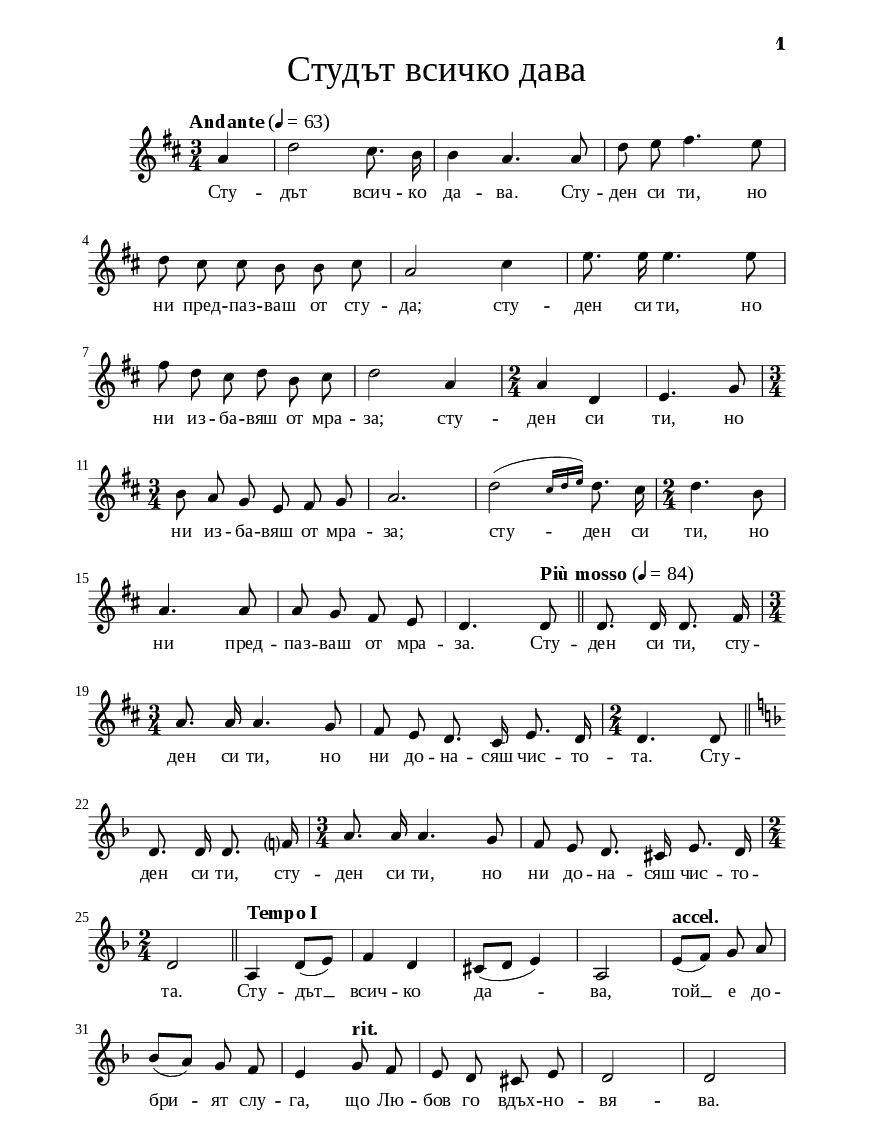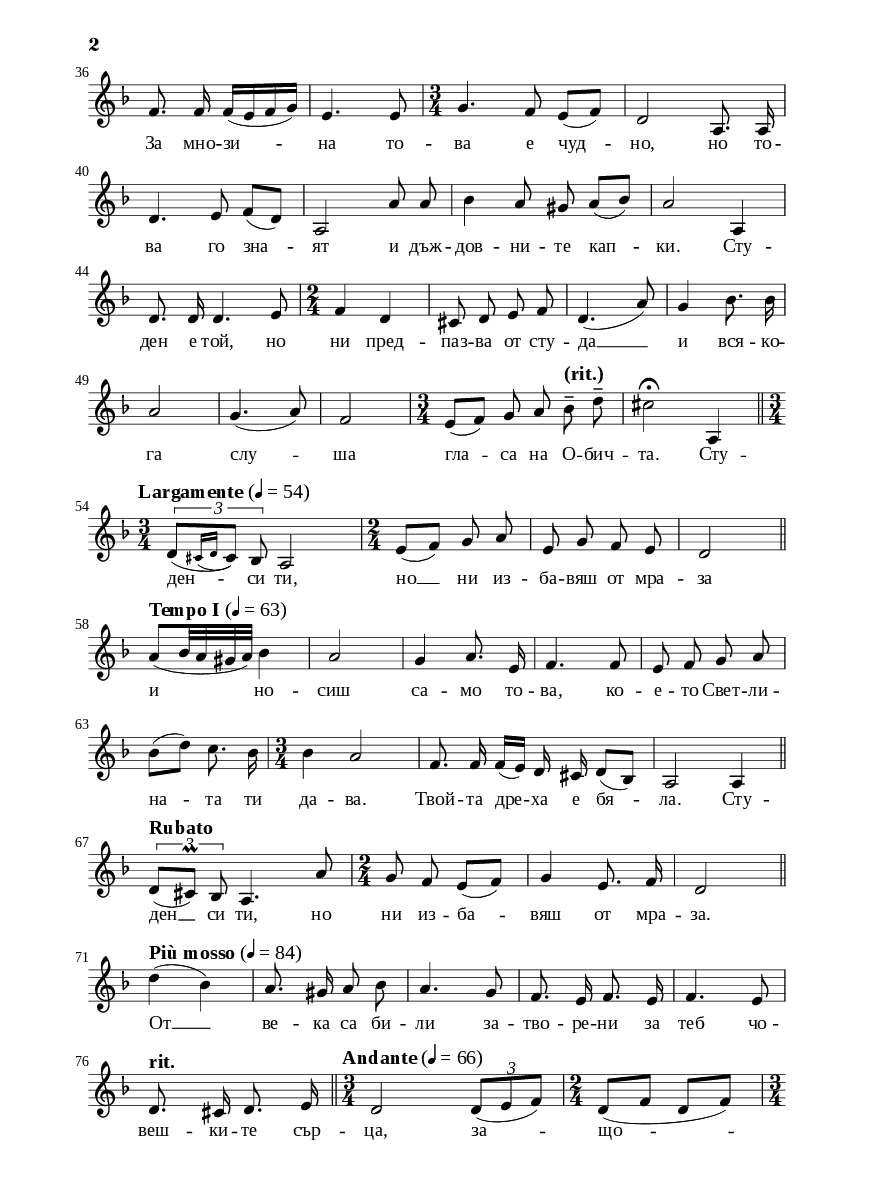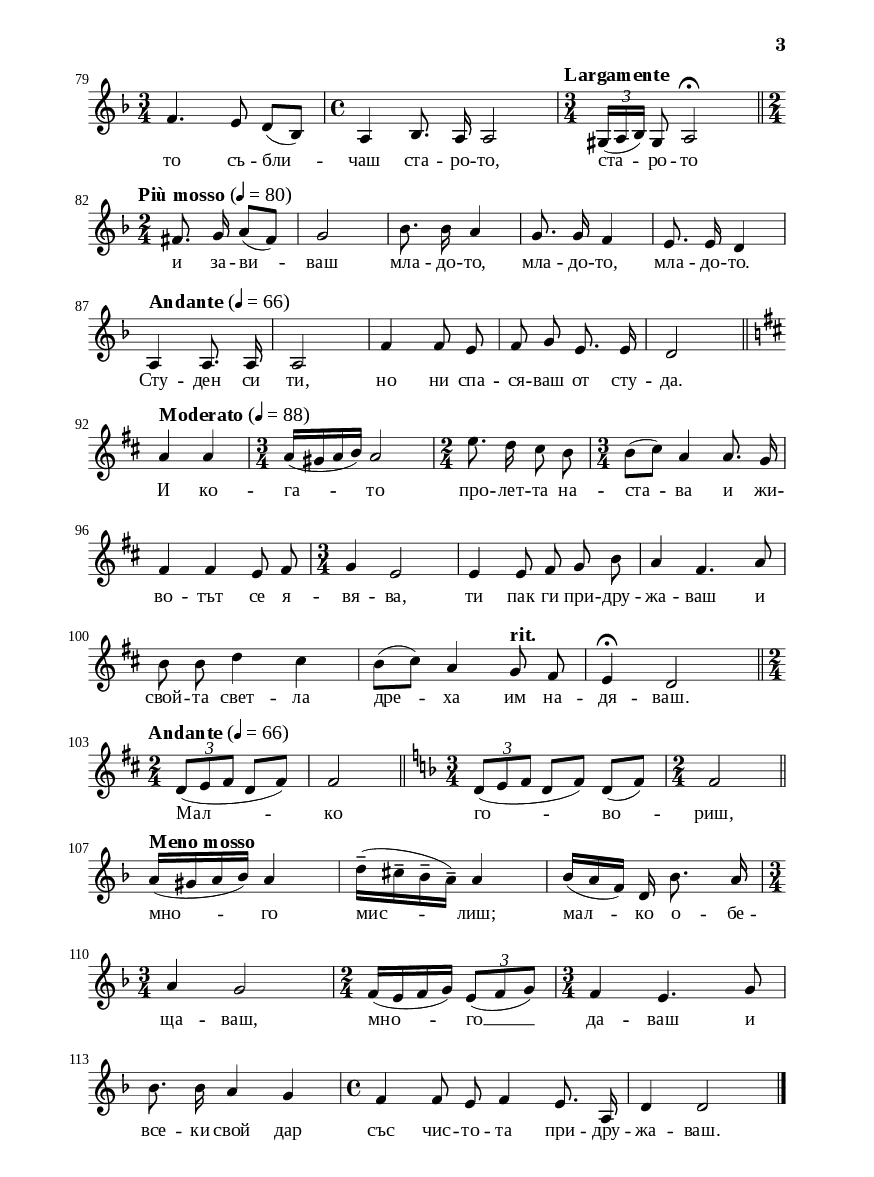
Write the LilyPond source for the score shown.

\version "2.24.4"

\include "include/globals.ily"

\bookpart {
  \label #'ref126
  \tocItem \markup "Студът всичко дава"
  \paper {
    print-all-headers = ##t
    print-page-number = ##t
    print-first-page-number = ##t


    % put page numbers on the top and change the font style.
    oddHeaderMarkup = \markup
    \fill-line {
      ""
      \unless \on-first-page-of-part \fromproperty #'header:instrument
      \if \should-print-page-number \abs-fontsize #7 { \number \fromproperty #'page:page-number-string }
    }
    %% evenHeaderMarkup would inherit the value of
    %% oddHeaderMarkup if it were not defined here
    evenHeaderMarkup = \markup
    \fill-line {
      \if \should-print-page-number \abs-fontsize #7 { \number \fromproperty #'page:page-number-string }
      \unless \on-first-page-of-part \fromproperty #'header:instrument
      ""
    }

    oddFooterMarkup = \markup ""

    evenFooterMarkup = ""
    left-margin = 1.5\cm
    right-margin = 1.5\cm
    top-margin = 1\cm
    bottom-margin = 1.2\cm
    ragged-bottom = ##t % do not spread the staves to fill the whole vertical space
    top-markup-spacing.basic-distance = 0\mm % margin between page number and system for the first page
    top-system-spacing.basic-distance = 10\mm % margin between page number and system for the other pages

    % change distance between staves
    system-system-spacing =
    #'((basic-distance . 14.5)
       (minimum-distance . 6)
       (padding . 2)
       (stretchability . 12))
  }
  \score {
    \include "include/score-layout.ily"

    \new Voice \absolute {
      \clef treble
      \key d \major
      \time 3/4
      \tempoFunc "Andante" 4 "63"
      \autoBeamOff
      \partial 4
      a'4 | % 2
      d''2  cis''8.  b'16 | % 3
      b'4  a'4.  a'8 | % 4
      d''8  e''8  fis''4.  e''8
      \break | % 5
      d''8  cis''8  cis''8  b'8
      b'8  cis''8 | % 6
      a'2  cis''4 | % 7
      e''8.  e''16  e''4.  e''8
      \break | % 8
      fis''8  d''8  cis''8  d''8
      b'8  cis''8 | % 9
      d''2  a'4 |
      \time 2/4  |
      a'4  d'4 | % 11
      e'4.  g'8 \break | % 12
      \time 3/4  | % 12
      b'8  a'8  g'8  e'8  fis'8
      g'8 | % 13
      a'2. | % 14

      \afterGrace 32/33 d''2 ( {
        cis''16  [  d''16
        e''16 ] )
      }  d''8.  cis''16 | % 15

      \time 2/4  | % 15
      d''4.  b'8 \break | % 16
      a'4.  a'8 | % 17
      a'8  g'8  fis'8  e'8 | % 18
      d'4. \tempoFunc "Più mosso" 4 "84" d'8 | \bar "||" % 19
      d'8.  d'16  d'8.  fis'16 \break |
      \time 3/4  |
      a'8.  a'16  a'4.  g'8 | % 21
      fis'8  e'8  d'8.  cis'16  e'8.
      d'16 | % 22
      \time 2/4  | % 22
      d'4.  d'8 \break | \bar "||"  % 23
      \key d \minor d'8.  d'16  d'8.  f'?16 | % 24
      \time 3/4  | % 24
      a'8.  a'16  a'4.  g'8 | % 25
      f'8  e'8  d'8.  cis'16  e'8.
      d'16  % 26
      \break | % 27
      \time 2/4  | % 26
      d'2 \bar "||"
      | % 27
      \tempo "Tempo I" a4  d'8 ( [  e'8 ) ] | % 28
      f'4  d'4 | % 29
      cis'8 ( [  d'8 ]  e'4 ) |
      a2 | % 31
      \tempo "accel." e'8 ( [ f'8 ) ]
      g'8  a'8 \break | % 32
      bes'8 ( [  a'8 ) ]  g'8  f'8 | % 33
      e'4  \tempo "rit."g'8 f'8 | % 34
      e'8  d'8  cis'8  e'8 | % 35
      d'2 | % 36
      d'2 \break | % 37
      f'8.  f'16  f'16 ( [  e'16  f'16
      g'16 ) ] | % 38
      e'4.  e'8 | % 39
      \time 3/4  | % 39
      g'4.  f'8  e'8 ( [  f'8 ) ] |
      d'2  a8.  a16 \break | % 41
      d'4.  e'8  f'8 ( [  d'8 ) ] | % 42
      a2  a'8  a'8 | % 43
      bes'4  a'8  gis'8  a'8 ( [
      bes'8 ) ] | % 44
      a'2  a4 | % 45
      d'8.  d'16  d'4.  e'8 | % 46
      \time 2/4  | % 46
      f'4  d'4 | % 47
      cis'8  d'8  e'8  f'8 | % 48
      d'4. (  a'8 ) | % 49
      g'4  bes'8.  bes'16 \break |
      a'2 | % 51
      g'4. (  a'8 ) | % 52
      f'2 | % 53
      \time 3/4  | % 53
      e'8 ( [  f'8 ) ]  g'8  a'8
      \tempo "(rit.)" bes'8 -- d''8 -- | % 54
      cis''2 ^\fermata  a4 \time 3/4 \break | \bar "||"  % 55

      \tempoFunc "Largamente" 4 "54"
      \times 2/3  {
        \once \override Slur.positions = #'(-1 . -3.2)
        d'8[ \=1( \grace { cis'16 \=2([ d'16 ]}  cis'8 \=1)\=2)] bes8
      }
      a2 | % 56
      \time 2/4  | % 56
      e'8 ( [  f'8 ) ]  g'8  a'8  | % 57
      e'8  g'8  f'8  e'8 | % 58
      d'2 \break \bar "||"  % 59
      \tempoFunc "Tempo I" 4 "63"
      a'8 ( [  bes'32  a'32  gis'32
      a'32 ) ]  bes'4 |
      a'2 | % 61
      g'4  a'8.  e'16 | % 62
      f'4.  f'8 | % 63
      e'8  f'8  g'8  a'8 \break | % 64
      bes'8 ( [  d''8 ) ]  c''8.
      bes'16 | % 65
      \time 3/4  | % 65
      bes'4  a'2 | % 66
      f'8.  f'16  f'16 ( [  e'16 ) ]
      d'16  cis'16  d'8 ( [  bes8 ) ] | % 67
      a2  a4 \break \bar "||"  % 68

      \times 2/3  {
        \tempo "Rubato" d'8 ( [ cis'8\prall ])
        bes8
      }
      a4. a'8
      | % 69
      \time 2/4  | % 69
      g'8 f'8  e'8 ( [
      f'8 ) ] |
      g'4  e'8.  f'16 | % 71
      d'2 \bar "||"
      \break | % 72

      \tempoFunc "Più mosso" 4 "84" d''4 (bes'4)  | % 73
      a'8. gis'16  a'8  bes'8
      | % 74
      a'4.  g'8 | % 75
      f'8.  e'16  f'8.  e'16 | % 76
      f'4.  e'8 \break | % 77
      \tempo"rit." d'8. cis'16  d'8.
      e'16 \bar "||"  % 78
      \time 3/4  | % 78
      \tempoFunc "Andante" 4 "66" d'2
      \times 2/3  {
        d'8 ( [  e'8  f'8 ) ]
      }
      | % 79
      \time 2/4  | % 79
      d'8 ( [  f'8 ]  d'8 [  f'8 ) ] \break |
      \time 3/4  |
      f'4.  e'8  d'8 ( [  bes8 ) ] | % 81
      \time 4/4  | % 81
      a4  bes8.  a16  a2 | % 82
      \time 3/4  | % 82
      \times 2/3  {
        \tempo "Largamente" gis16 ( [ a16
        bes16 )]
      }
      gis8  a2 ^\fermata \bar "||"
      \break | % 83
      \time 2/4  | % 83
      \tempoFunc "Più mosso" 4 "80" fis'8.  g'16  a'8 ( [
      fis'8 ) ] | % 84
      g'2 | % 85
      bes'8.  bes'16  a'4 | % 86
      g'8.  g'16  f'4 | % 87
      e'8.
      e'16
      d'4

      \stemNeutral
      \break | % 88
      \tempoFunc "Andante" 4 "66" a4  a8.  a16 | % 89
      a2 |
      f'4  f'8  e'8 | % 91
      f'8  g'8  e'8.  e'16 | % 92
      d'2 \bar "||"
      \break | % 93

      \key d \major | % 93
      \tempoFunc "Moderato" 4 "88" a'4  a'4 | % 94
      \time 3/4  | % 94
      a'16 ( [  gis'16  a'16  b'16 ) ]
      a'2 | % 95
      \time 2/4  | % 95
      e''8.  d''16  cis''8  b'8 | % 96
      \time 3/4  | % 96
      b'8 ( [  cis''8 ) ]  a'4  a'8.
      g'16 \break | % 97
      fis'4  fis'4  e'8  fis'8 | % 98
      \time 3/4 g'4  e'2 | % 99
      e'4  e'8  fis'8  g'8  b'8
      |
      a'4  fis'4.  a'8  \break | % 101
      b'8  b'8  d''4  cis''4 | % 102
      b'8 ( [  cis''8 ) ]  a'4  \tempo"rit."g'8 fis'8 | % 103
      | % 103
      e'4 ^\fermata  d'2 \bar "||" |
      \break % 104

      \time 2/4
      % 104
      \tempoFunc "Andante" 4 "66"
      \times 2/3  {
        d'8 ( [  e'8  fis'8 ]
      }

      %\once \override TextScript.extra-offset = #'(-1 . 1)
      d'8

      [  fis'8 ) ] | % 105
      fis'2 \bar "||"  % 106
      \key d \minor
      \time 3/4  | % 106

      \times 2/3  {
        d'8 ( [  e'8  f'8 ]
      }
      d'8 [  f'8 ) ]  d'8 ( [  f'8 ) ] | % 107
      \time 2/4  | % 107
      f'2 \break \bar "||"  % 108

      \tempo "Meno mosso" a'16 ( [  gis'16  a'16  bes'16 ) ]
      a'4 | % 109
      d''16-- ( [  cis''16--  bes'16--  a'16--
      ) ]  a'4 |
      bes'16 ( [  a'16  f'16 )]  d'16
      bes'8.  a'16 \break | % 111
      \time 3/4  | % 111
      a'4 g'2 | % 112
      \time 2/4  | % 112
      f'16 ( [  e'16  f'16  g'16 ) ]

      \times 2/3  {
        e'8 ( [  f'8  g'8 ) ]
      }
      | % 113
      \time 3/4  | % 113
      f'4  e'4.  g'8 \break | % 114
      bes'8.  bes'16  a'4  g'4 | % 115
      \time 4/4  | % 115
      f'4  f'8  e'8  f'4  e'8.
      a16 | % 116

      d'4  d'2 \bar "|."

    }

    \addlyrics {
      Сту -- дът всич -- ко да -- ва. Сту
      -- ден си ти, но ни пред -- паз --
      ваш от сту -- да; сту -- ден си
      ти, но ни из -- ба -- вяш от мра
      -- за; сту -- ден си ти, но ни из
      -- ба -- вяш от мра -- за; сту -- ден
      си ти, но ни пред --
      паз -- ваш от мра -- за. Сту -- ден
      си ти, сту -- ден си ти, но ни
      до -- на -- сяш чис -- то -- та. Сту
      -- ден си ти, сту -- ден си ти,
      но ни до -- на -- сяш чис -- то --
      та. Сту -- дът __  всич -- ко да
      --  ва, той __  е до -- бри
      -- ят слу -- га, що Лю -- бов го
      вдъх -- но -- вя -- ва. За мно -- зи
      --   на то -- ва е чуд
      -- но, но то -- ва го зна --
      ят и дъж -- дов -- ни -- те кап
      -- ки. Сту -- ден е той, но ни
      пред -- паз -- ва от сту -- да __
      и вся -- ко -- га слу -- ша гла
      -- са на О -- бич -- та. Сту --
      ден  --   си ти, но __  ни
      из -- ба -- вяш от мра -- за и
      но -- сиш са -- мо
      то -- ва, ко -- е -- то Свет -- ли --
      на -- та ти да -- ва. Твой -- та
      дре  -- ха е бя -- ла. Сту --
      ден __  си ти, но ни из -- ба
      -- вяш от мра -- за. От __  ве --
      ка са би -- ли за -- тво -- ре --
      ни за теб чо -- веш -- ки -- те
      сър -- ца, за --  що --
      то съ -- бли -- чаш ста --
      ро -- то, ста --  ро -- то и
      за -- ви -- ваш мла -- до -- то,
      мла -- до -- то, мла -- до -- то. Сту --
      ден си ти, но ни спа -- ся -- ваш
      от сту -- да. И ко -- га --
      то про -- лет -- та на -- ста
      -- ва и жи -- во -- тът се я --
      вя -- ва, ти пак ги при -- дру --
      жа -- ваш и свой -- та свет -- ла
      дре -- ха им на -- дя -- ваш.
      Мал --  ко го --
      во -- риш, мно --
      го мис --   лиш;
      мал -- ко о -- бе -- ща -- ваш,
      мно --   го __  да --
      ваш и все -- ки свой дар със
      чис -- то -- та при -- дру -- жа --
      ваш.}

      \header {
        title = \titleFunc #'ref_desc_13 "Студът всичко дава" "Studăt vsičko dava"
      }

      \midi{}

    } % score


  } % bookpart
